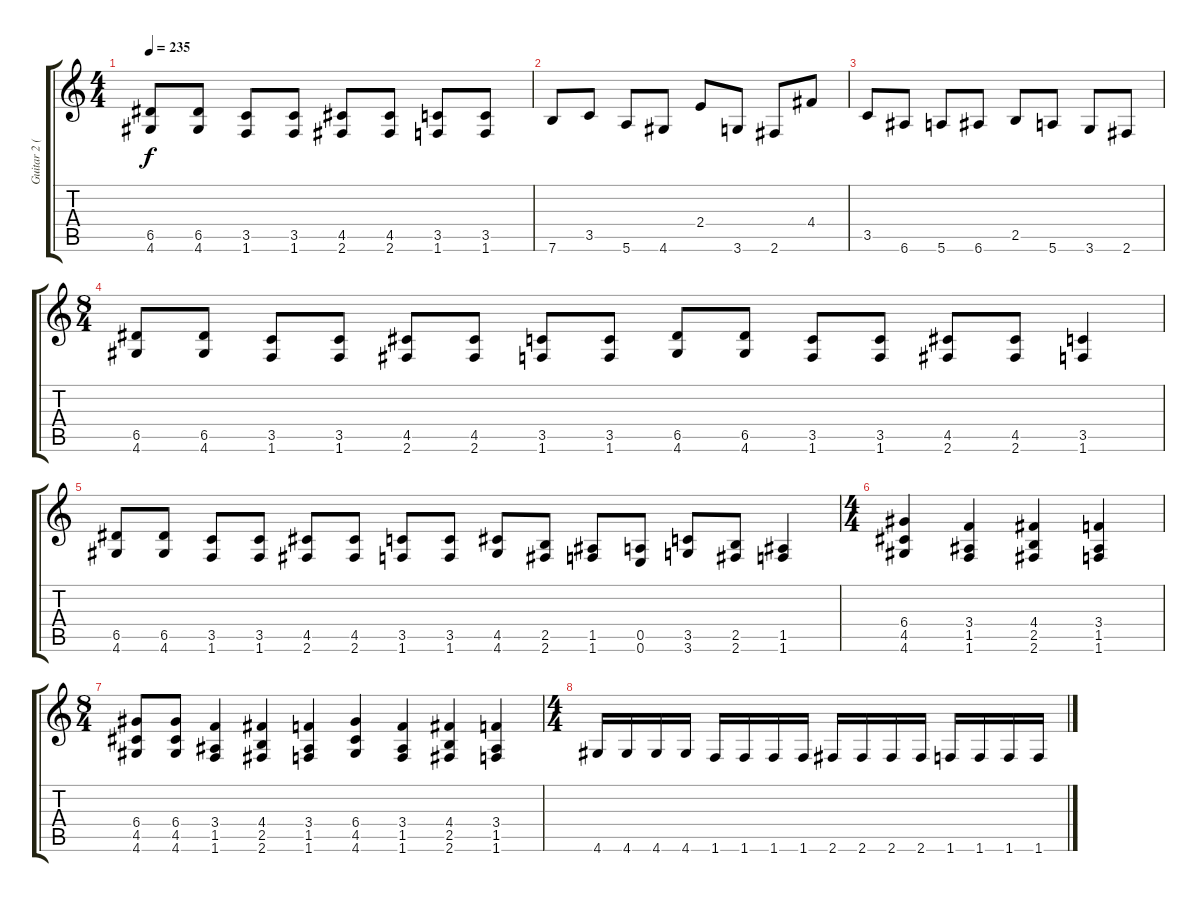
\track ("Guitar 2 (Matt Sotelo)" "Guitar 2 (") {instrument distortionguitar}
\staff {score tabs}
\tuning (E4 B3 G3 D3 A2 E2) {hide}
\ts (4 4)
\tempo 235
\clef g2
\ks c
(6.5 4.6).8{dy f} (6.5 4.6).8 (3.5 1.6).8 (3.5 1.6).8 (4.5 2.6).8 (4.5 2.6).8 (3.5 1.6).8 (3.5 1.6).8 |
7.6.8 3.5.8 5.6.8 4.6.8 2.4.8 3.6.8 2.6.8 4.4.8 |
3.5.8 6.6.8 5.6.8 6.6.8 2.5.8 5.6.8 3.6.8 2.6.8 |
\ts (8 4)
(6.5 4.6).8 (6.5 4.6).8 (3.5 1.6).8 (3.5 1.6).8 (4.5 2.6).8 (4.5 2.6).8 (3.5 1.6).8 (3.5 1.6).8 (6.5 4.6).8 (6.5 4.6).8 (3.5 1.6).8 (3.5 1.6).8 (4.5 2.6).8 (4.5 2.6).8 (3.5 1.6).4 |
(6.5 4.6).8 (6.5 4.6).8 (3.5 1.6).8 (3.5 1.6).8 (4.5 2.6).8 (4.5 2.6).8 (3.5 1.6).8 (3.5 1.6).8 (4.5 4.6).8 (2.5 2.6).8 (1.5 1.6).8 (0.5 0.6).8 (3.5 3.6).8 (2.5 2.6).8 (1.5 1.6).4 |
\ts (4 4)
(6.4 4.5 4.6).4 (3.4 1.5 1.6).4 (4.4 2.5 2.6).4 (3.4 1.5 1.6).4 |
\ts (8 4)
(6.4 4.5 4.6).8 (6.4 4.5 4.6).8 (3.4 1.5 1.6).4 (4.4 2.5 2.6).4 (3.4 1.5 1.6).4 (6.4 4.5 4.6).4 (3.4 1.5 1.6).4 (4.4 2.5 2.6).4 (3.4 1.5 1.6).4 |
\ts (4 4)
4.6.16 4.6.16 4.6.16 4.6.16 1.6.16 1.6.16 1.6.16 1.6.16 2.6.16 2.6.16 2.6.16 2.6.16 1.6.16 1.6.16 1.6.16 1.6.16
